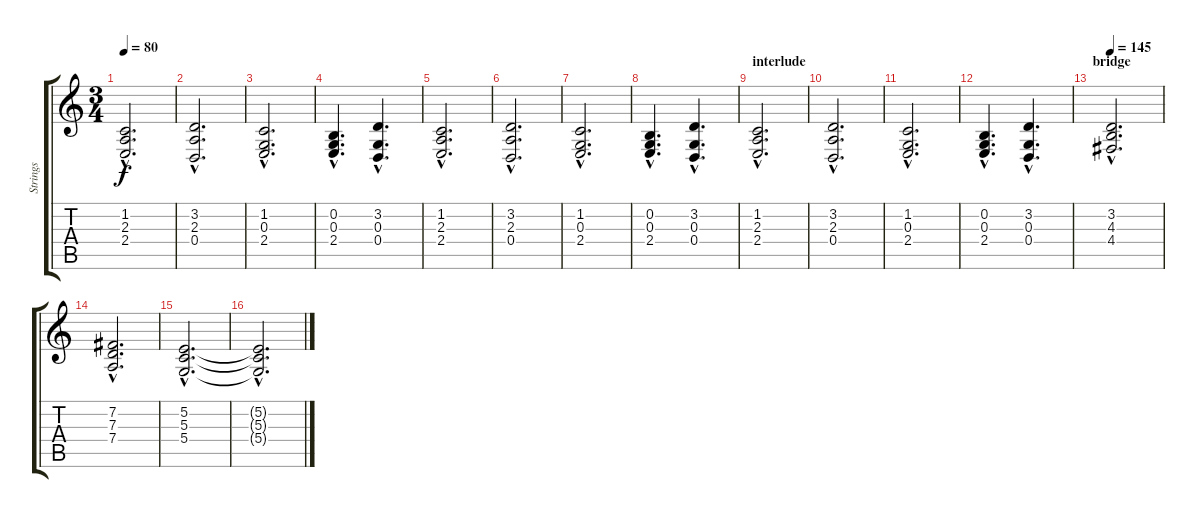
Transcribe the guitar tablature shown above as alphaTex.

\track ("Strings" "Strings") {instrument synthstrings1}
\staff {score tabs}
\tuning (E4 B3 G3 D3 A2 E2) {hide}
\ts (3 4)
\tempo 80
\clef g2
\ks c
(1.2{hac} 2.3{hac} 2.4{hac}).2{d dy f} |
(3.2{hac} 2.3{hac} 0.4{hac}).2{d} |
(1.2{hac} 0.3{hac} 2.4{hac}).2{d} |
(0.2{hac} 0.3{hac} 2.4{hac}).4{d} (3.2{hac} 0.3{hac} 0.4{hac}).4{d} |
(1.2{hac} 2.3{hac} 2.4{hac}).2{d} |
(3.2{hac} 2.3{hac} 0.4{hac}).2{d} |
(1.2{hac} 0.3{hac} 2.4{hac}).2{d} |
(0.2{hac} 0.3{hac} 2.4{hac}).4{d} (3.2{hac} 0.3{hac} 0.4{hac}).4{d} |
\section ("" "interlude")
(1.2{hac} 2.3{hac} 2.4{hac}).2{d} |
(3.2{hac} 2.3{hac} 0.4{hac}).2{d} |
(1.2{hac} 0.3{hac} 2.4{hac}).2{d} |
(0.2{hac} 0.3{hac} 2.4{hac}).4{d} (3.2{hac} 0.3{hac} 0.4{hac}).4{d} |
\section ("" "bridge")
\tempo 145
(3.2{hac} 4.3{hac} 4.4{hac}).2{d} |
(7.2{hac} 7.3{hac} 7.4{hac}).2{d} |
(5.2{hac} 5.3{hac} 5.4{hac}).2{d} |
(5.2{hac t} 5.3{hac t} 5.4{hac t}).2{d}
